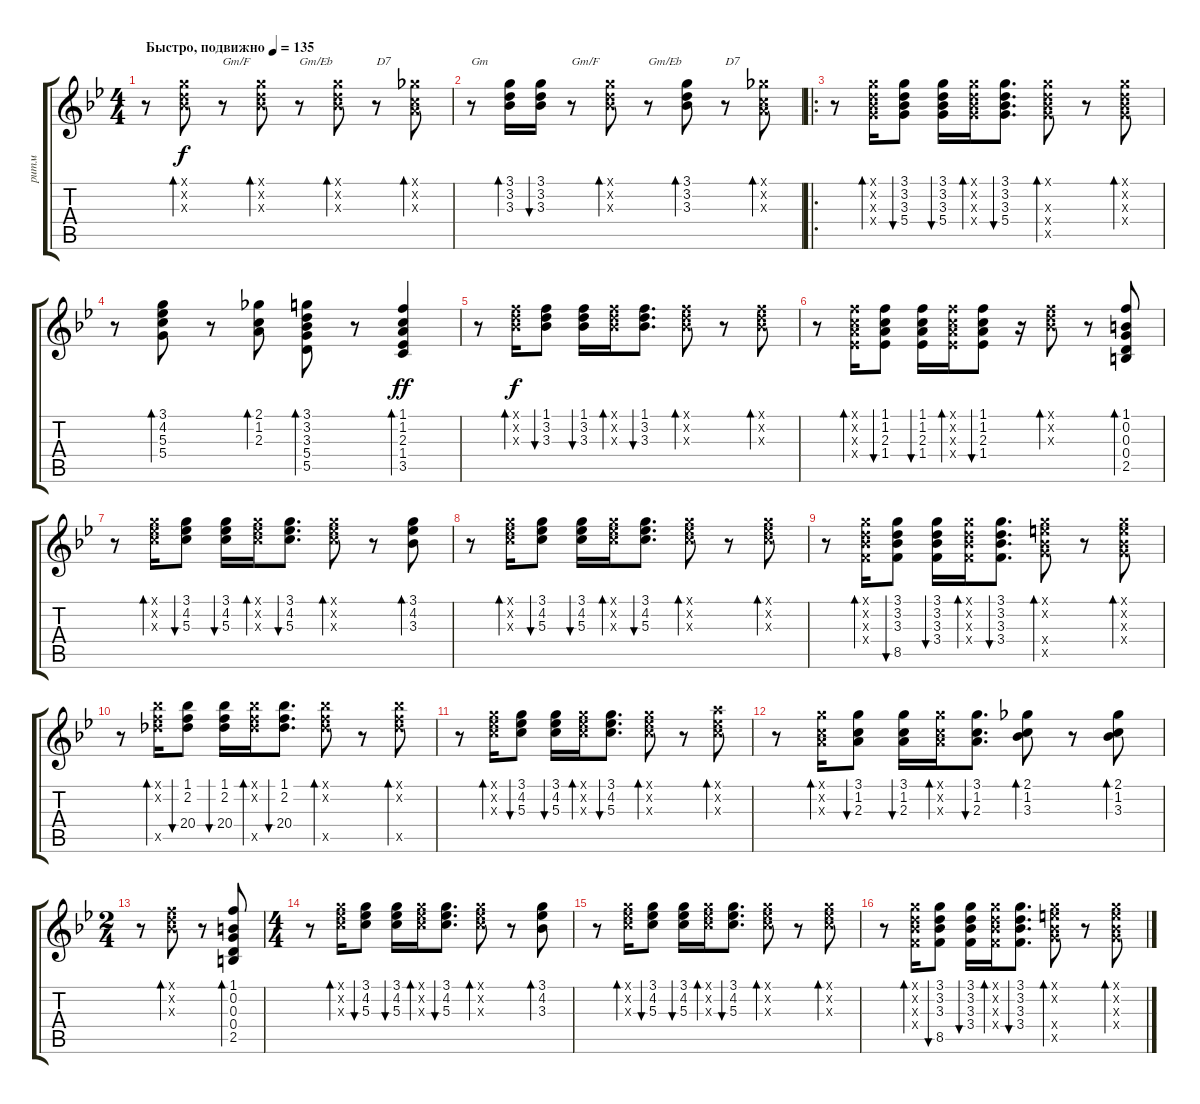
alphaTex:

\track ("ритм" "ритм") {instrument acousticguitarsteel}
\staff {score tabs}
\tuning (E4 B3 G3 D3 A2 E2) {hide}
\ts (4 4)
\tempo (135 "Быстро, подвижно")
\clef g2
\ks gminor
r.8{dy f instrument acousticguitarsteel} (3.1{x} 3.2{x} 3.3{x}).8{bd 60} r.8{txt "Gm/F"} (3.1{x} 3.2{x} 3.3{x}).8{bd 60} r.8{txt "Gm/Eb"} (3.1{x} 3.2{x} 3.3{x}).8{bd 60} r.8{txt "D7"} (2.1{x} 1.2{x} 2.3{x}).8{bd 60} |
r.8{txt "Gm"} (3.1 3.2 3.3).16{bd 60} (3.1 3.2 3.3).16{bu 60} r.8{txt "Gm/F"} (3.1{x} 3.2{x} 3.3{x}).8{bd 60} r.8{txt "Gm/Eb"} (3.1 3.2 3.3).8{bd 60} r.8{txt "D7"} (2.1{x} 1.2{x} 2.3{x}).8{bd 60} |
\ro
r.8 (3.1{x} 3.2{x} 3.3{x} 5.4{x}).16{bd 60} (3.1 3.2 3.3 5.4).8{bu 60} (3.1 3.2 3.3 5.4).16{bu 60} (3.1{x} 3.2{x} 3.3{x} 5.4{x}).16{bd 60} (3.1 3.2 3.3 5.4).8{d bu 60} (3.1{x} 7.3{x} 8.4{x} 10.5{x}).8{bd 60} r.8 (3.1{x} 3.2{x} 3.3{x} 5.4{x}).8{bd 60} |
r.8 (3.1 4.2 5.3 5.4).8{bd 60} r.8 (2.1 1.2 2.3).8{bd 60} (3.1 3.2 3.3 5.4 5.5).8{bd 60} r.8 (1.1 1.2 2.3 1.4 3.5).4{bd 60 dy ff} |
r.8 (1.1{x} 3.2{x} 3.3{x}).16{bd 60 dy f} (1.1 3.2 3.3).8{bu 60} (1.1 3.2 3.3).16{bu 60} (1.1{x} 3.2{x} 3.3{x}).16{bd 60} (1.1 3.2 3.3).8{d bu 60} (1.1{x} 3.2{x} 3.3{x}).8{bd 60} r.8 (1.1{x} 3.2{x} 3.3{x}).8{bd 60} |
r.8 (1.1{x} 1.2{x} 2.3{x} 1.4{x}).16{bd 60} (1.1 1.2 2.3 1.4).8{bu 60} (1.1 1.2 2.3 1.4).16{bu 60} (1.1{x} 1.2{x} 2.3{x} 1.4{x}).16{bd 60} (1.1 1.2 2.3 1.4).8{bu 60} r.16 (1.1{x} 3.2{x} 3.3{x}).8{bd 60} r.8 (1.1 0.2 0.3 0.4 2.5).8{bd 60} |
r.8 (3.1{x} 4.2{x} 5.3{x}).16{bd 60} (3.1 4.2 5.3).8{bu 60} (3.1 4.2 5.3).16{bu 60} (3.1{x} 4.2{x} 5.3{x}).16{bd 60} (3.1 4.2 5.3).8{d bu 60} (3.1{x} 4.2{x} 5.3{x}).8{bd 60} r.8 (3.1 4.2 3.3).8{bd 60} |
r.8 (3.1{x} 4.2{x} 5.3{x}).16{bd 60} (3.1 4.2 5.3).8{bu 60} (3.1 4.2 5.3).16{bu 60} (3.1{x} 4.2{x} 5.3{x}).16{bd 60} (3.1 4.2 5.3).8{d bu 60} (3.1{x} 4.2{x} 5.3{x}).8{bd 60} r.8 (3.1{x} 4.2{x} 5.3{x}).8{bd 60} |
r.8 (3.1{x} 3.2{x} 3.3{x} 3.4{x}).16{bd 60} (3.1 3.2 3.3 8.5).8{bu 60} (3.1 3.2 3.3 3.4).16{bu 60} (3.1{x} 3.2{x} 3.3{x} 3.4{x}).16{bd 60} (3.1 3.2 3.3 3.4).8{d bu 60} (3.1{x} 5.2{x} 8.4{x} 10.5{x}).8{bd 60} r.8 (3.1{x} 5.2{x} 3.3{x} 5.4{x}).8{bd 60} |
r.8 (6.1{x} 6.2{x} 16.5{x}).16{bd 60} (1.1 2.2 20.4).8{bu 60} (1.1 2.2 20.4).16{bu 60} (6.1{x} 6.2{x} 16.5{x}).16{bd 60} (1.1 2.2 20.4).8{d bu 60} (6.1{x} 6.2{x} 16.5{x}).8{bd 60} r.8 (6.1{x} 6.2{x} 16.5{x}).8{bd 60} |
r.8 (3.1{x} 4.2{x} 5.3{x}).16{bd 60} (3.1 4.2 5.3).8{bu 60} (3.1 4.2 5.3).16{bu 60} (3.1{x} 4.2{x} 5.3{x}).16{bd 60} (3.1 4.2 5.3).8{d bu 60} (3.1{x} 4.2{x} 5.3{x}).8{bd 60} r.8 (5.1{x} 4.2{x} 5.3{x}).8{bd 60} |
r.8 (3.1{x} 1.2{x} 2.3{x}).16{bd 60} (3.1 1.2 2.3).8{bu 60} (3.1 1.2 2.3).16{bu 60} (3.1{x} 1.2{x} 2.3{x}).16{bd 60} (3.1 1.2 2.3).8{d bu 60} (2.1 1.2 3.3).8{bd 60} r.8 (2.1 1.2 3.3).8{bd 60} |
\ts (2 4)
r.8 (1.1{x} 3.2{x} 3.3{x}).8{bd 60} r.8 (1.1 0.2 0.3 0.4 2.5).8{bd 60} |
\ts (4 4)
r.8 (3.1{x} 4.2{x} 5.3{x}).16{bd 60} (3.1 4.2 5.3).8{bu 60} (3.1 4.2 5.3).16{bu 60} (3.1{x} 4.2{x} 5.3{x}).16{bd 60} (3.1 4.2 5.3).8{d bu 60} (3.1{x} 4.2{x} 5.3{x}).8{bd 60} r.8 (3.1 4.2 3.3).8{bd 60} |
r.8 (3.1{x} 4.2{x} 5.3{x}).16{bd 60} (3.1 4.2 5.3).8{bu 60} (3.1 4.2 5.3).16{bu 60} (3.1{x} 4.2{x} 5.3{x}).16{bd 60} (3.1 4.2 5.3).8{d bu 60} (3.1{x} 4.2{x} 5.3{x}).8{bd 60} r.8 (3.1{x} 4.2{x} 5.3{x}).8{bd 60} |
r.8 (3.1{x} 3.2{x} 3.3{x} 3.4{x}).16{bd 60} (3.1 3.2 3.3 8.5).8{bu 60} (3.1 3.2 3.3 3.4).16{bu 60} (3.1{x} 3.2{x} 3.3{x} 3.4{x}).16{bd 60} (3.1 3.2 3.3 3.4).8{d bu 60} (3.1{x} 5.2{x} 8.4{x} 10.5{x}).8{bd 60} r.8 (3.1{x} 5.2{x} 3.3{x} 5.4{x}).8{bd 60}
